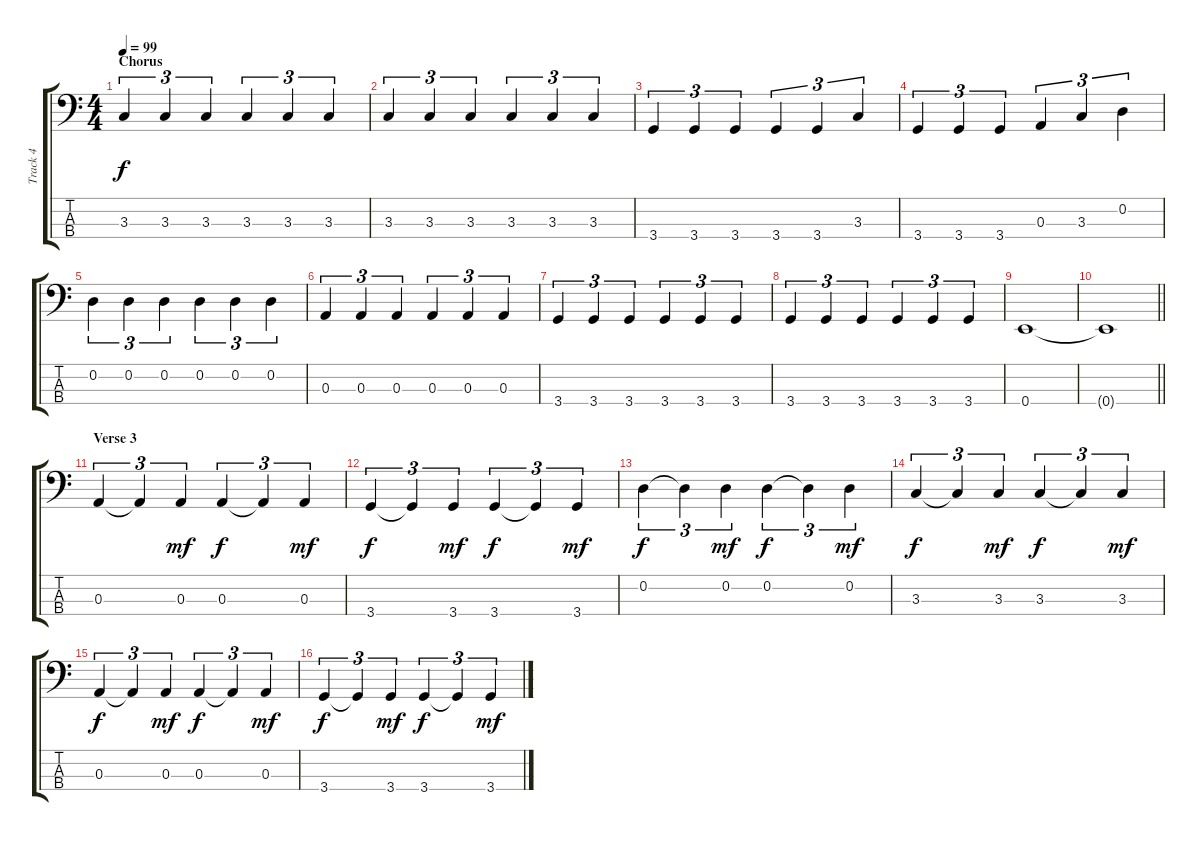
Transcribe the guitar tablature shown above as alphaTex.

\track ("Track 4" "Track 4") {instrument electricbassfinger}
\staff {score tabs}
\tuning (G2 D2 A1 E1) {hide}
\ts (4 4)
\section ("" "Chorus")
\tempo 99
\clef f4
\ks c
3.3.4{tu (3 2) dy f} 3.3.4{tu (3 2)} 3.3.4{tu (3 2)} 3.3.4{tu (3 2)} 3.3.4{tu (3 2)} 3.3.4{tu (3 2)} |
3.3.4{tu (3 2)} 3.3.4{tu (3 2)} 3.3.4{tu (3 2)} 3.3.4{tu (3 2)} 3.3.4{tu (3 2)} 3.3.4{tu (3 2)} |
3.4.4{tu (3 2)} 3.4.4{tu (3 2)} 3.4.4{tu (3 2)} 3.4.4{tu (3 2)} 3.4.4{tu (3 2)} 3.3.4{tu (3 2)} |
3.4.4{tu (3 2)} 3.4.4{tu (3 2)} 3.4.4{tu (3 2)} 0.3.4{tu (3 2)} 3.3.4{tu (3 2)} 0.2.4{tu (3 2)} |
0.2.4{tu (3 2)} 0.2.4{tu (3 2)} 0.2.4{tu (3 2)} 0.2.4{tu (3 2)} 0.2.4{tu (3 2)} 0.2.4{tu (3 2)} |
0.3.4{tu (3 2)} 0.3.4{tu (3 2)} 0.3.4{tu (3 2)} 0.3.4{tu (3 2)} 0.3.4{tu (3 2)} 0.3.4{tu (3 2)} |
3.4.4{tu (3 2)} 3.4.4{tu (3 2)} 3.4.4{tu (3 2)} 3.4.4{tu (3 2)} 3.4.4{tu (3 2)} 3.4.4{tu (3 2)} |
3.4.4{tu (3 2)} 3.4.4{tu (3 2)} 3.4.4{tu (3 2)} 3.4.4{tu (3 2)} 3.4.4{tu (3 2)} 3.4.4{tu (3 2)} |
0.4.1 |
\barLineRight lightlight
0.4{t}.1 |
\section ("" "Verse 3")
0.3.4{tu (3 2)} 0.3{t}.4{tu (3 2)} 0.3.4{tu (3 2) dy mf} 0.3.4{tu (3 2) dy f} 0.3{t}.4{tu (3 2)} 0.3.4{tu (3 2) dy mf} |
3.4.4{tu (3 2) dy f} 3.4{t}.4{tu (3 2)} 3.4.4{tu (3 2) dy mf} 3.4.4{tu (3 2) dy f} 3.4{t}.4{tu (3 2)} 3.4.4{tu (3 2) dy mf} |
0.2.4{tu (3 2) dy f} 0.2{t}.4{tu (3 2)} 0.2.4{tu (3 2) dy mf} 0.2.4{tu (3 2) dy f} 0.2{t}.4{tu (3 2)} 0.2.4{tu (3 2) dy mf} |
3.3.4{tu (3 2) dy f} 3.3{t}.4{tu (3 2)} 3.3.4{tu (3 2) dy mf} 3.3.4{tu (3 2) dy f} 3.3{t}.4{tu (3 2)} 3.3.4{tu (3 2) dy mf} |
0.3.4{tu (3 2) dy f} 0.3{t}.4{tu (3 2)} 0.3.4{tu (3 2) dy mf} 0.3.4{tu (3 2) dy f} 0.3{t}.4{tu (3 2)} 0.3.4{tu (3 2) dy mf} |
3.4.4{tu (3 2) dy f} 3.4{t}.4{tu (3 2)} 3.4.4{tu (3 2) dy mf} 3.4.4{tu (3 2) dy f} 3.4{t}.4{tu (3 2)} 3.4.4{tu (3 2) dy mf}
